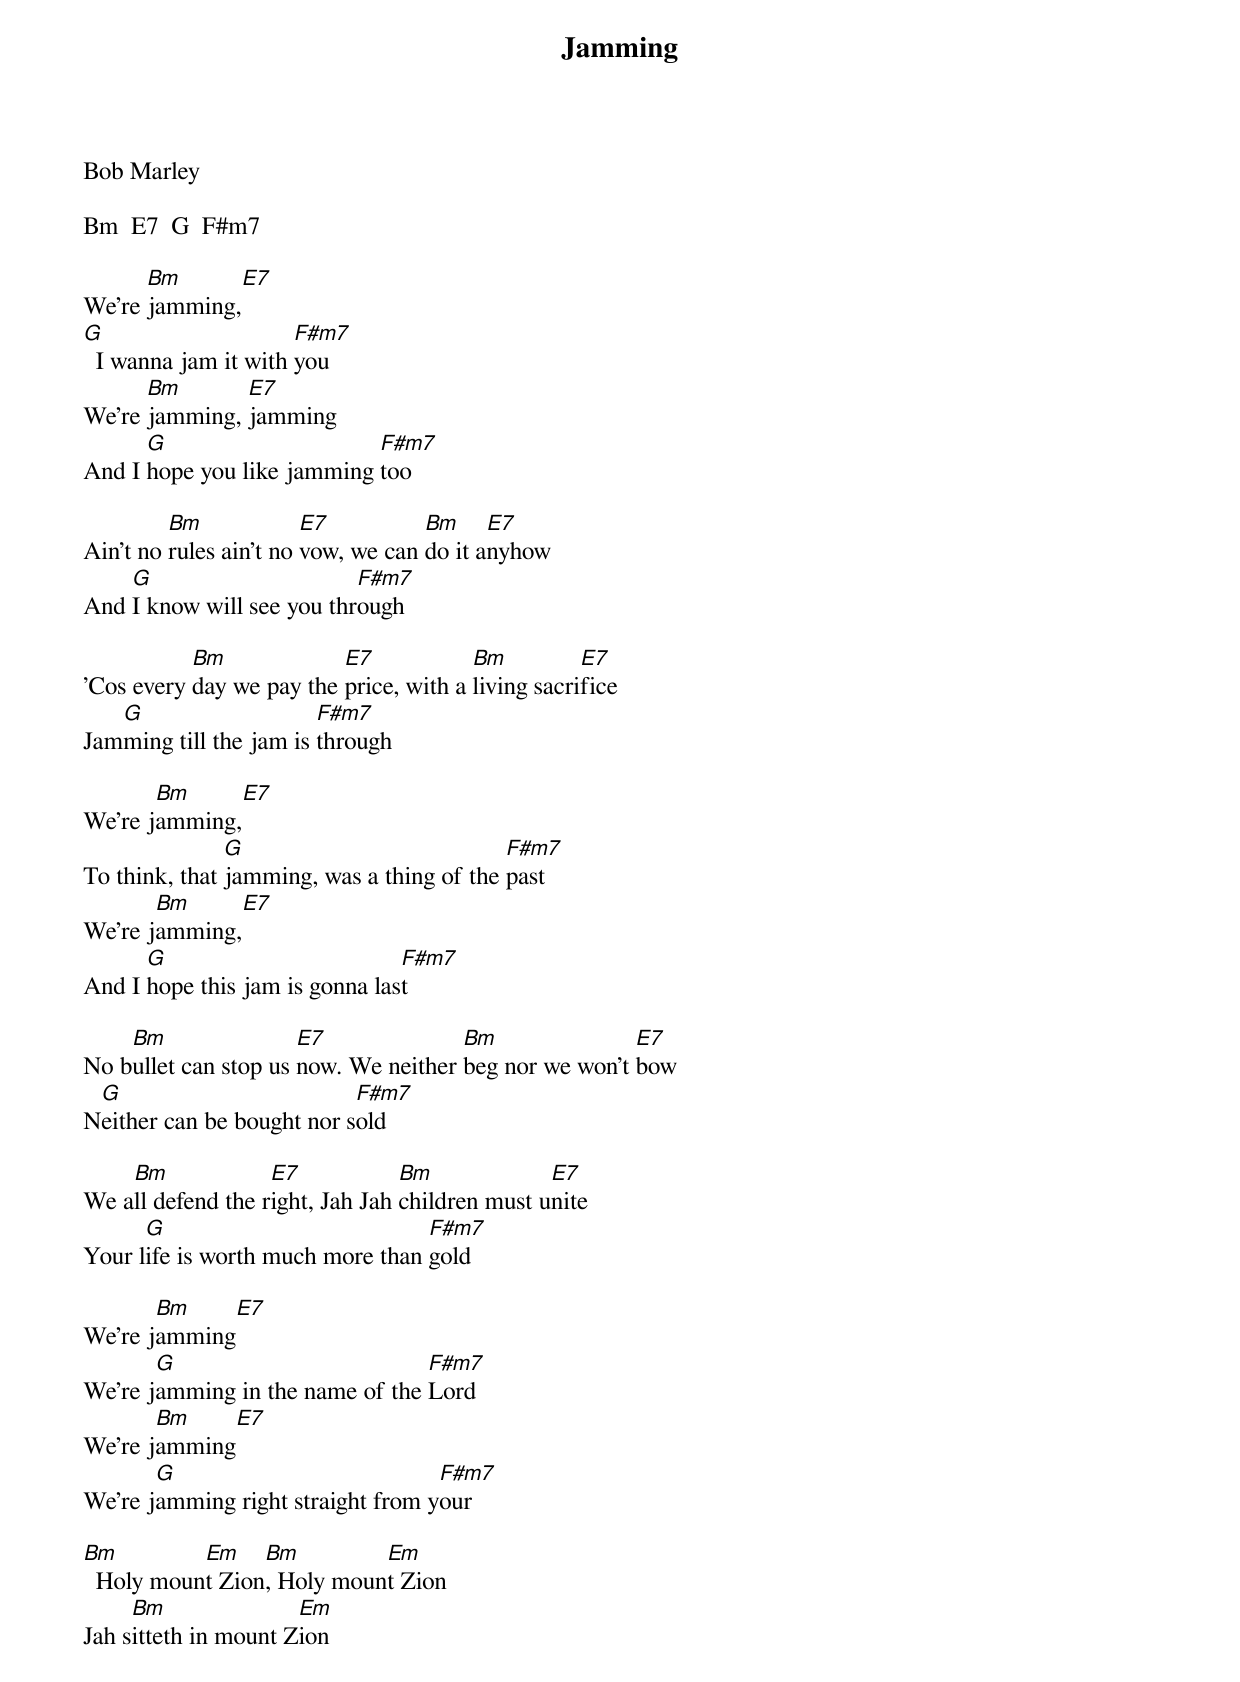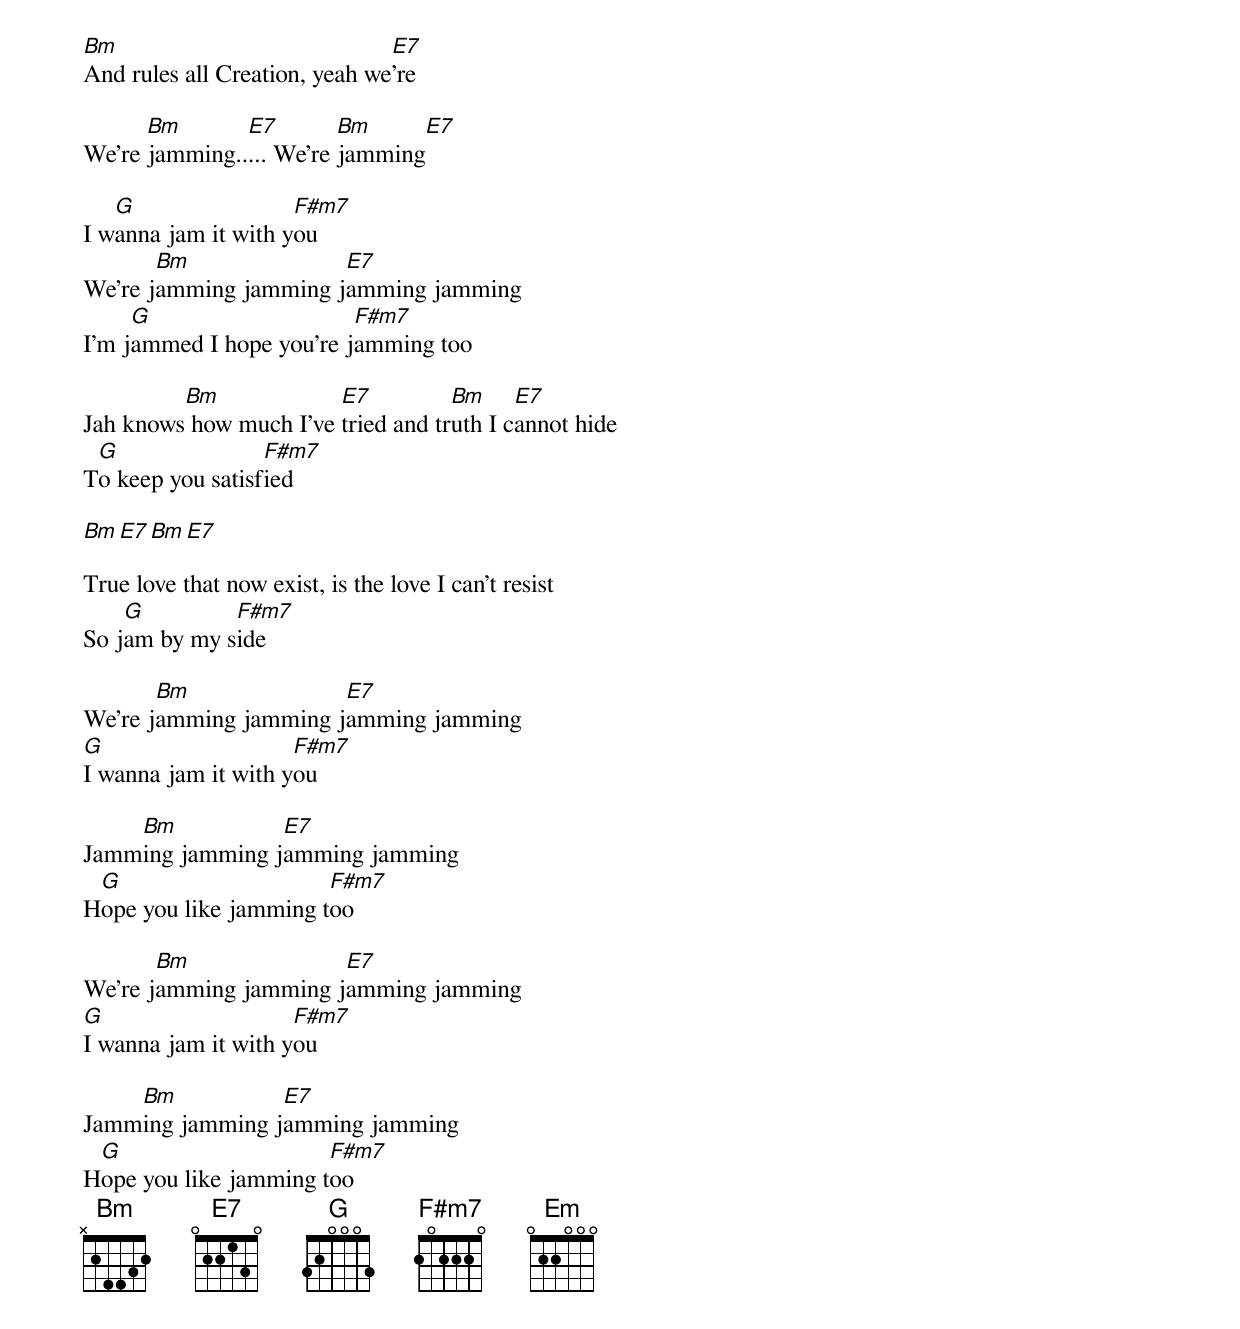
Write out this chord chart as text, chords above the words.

Jamming
Bob Marley

Bm  E7  G  F#m7

      Bm        E7
We're jamming,
G                     F#m7
  I wanna jam it with you
      Bm       E7
We're jamming, jamming
      G                     F#m7
And I hope you like jamming too

         Bm             E7          Bm     E7
Ain't no rules ain't no vow, we can do it anyhow
    G                      F#m7
And I know will see you through

           Bm             E7            Bm          E7
'Cos every day we pay the price, with a living sacrifice
   G                    F#m7
Jamming till the jam is through

       Bm        E7
We're jamming,
               G                           F#m7
To think, that jamming, was a thing of the past
       Bm             E7
We're jamming,
      G                         F#m7
And I hope this jam is gonna last

    Bm                E7              Bm               E7
No bullet can stop us now. We neither beg nor we won't bow
 G                         F#m7
Neither can be bought nor sold

    Bm             E7            Bm             E7
We all defend the right, Jah Jah children must unite
      G                           F#m7
Your life is worth much more than gold

       Bm       E7
We're jamming
       G                         F#m7
We're jamming in the name of the Lord
       Bm       E7
We're jamming
       G                           F#m7
We're jamming right straight from your

Bm         Em    Bm         Em
  Holy mount Zion, Holy mount Zion
     Bm               Em
Jah sitteth in mount Zion

Bm                             E7
And rules all Creation, yeah we're

      Bm       E7        Bm       E7
We're jamming..... We're jamming

   G                 F#m7
I wanna jam it with you
       Bm              E7
We're jamming jamming jamming jamming
     G                    F#m7
I'm jammed I hope you're jamming too

         Bm             E7          Bm     E7
Jah knows how much I've tried and truth I cannot hide
 G                F#m7
To keep you satisfied

         Bm             E7          Bm     E7

True love that now exist, is the love I can't resist
    G         F#m7
So jam by my side

       Bm              E7
We're jamming jamming jamming jamming
G                    F#m7
I wanna jam it with you

    Bm           E7
Jamming jamming jamming jamming
 G                     F#m7
Hope you like jamming too

       Bm              E7
We're jamming jamming jamming jamming
G                    F#m7
I wanna jam it with you

    Bm           E7
Jamming jamming jamming jamming
 G                     F#m7
Hope you like jamming too
